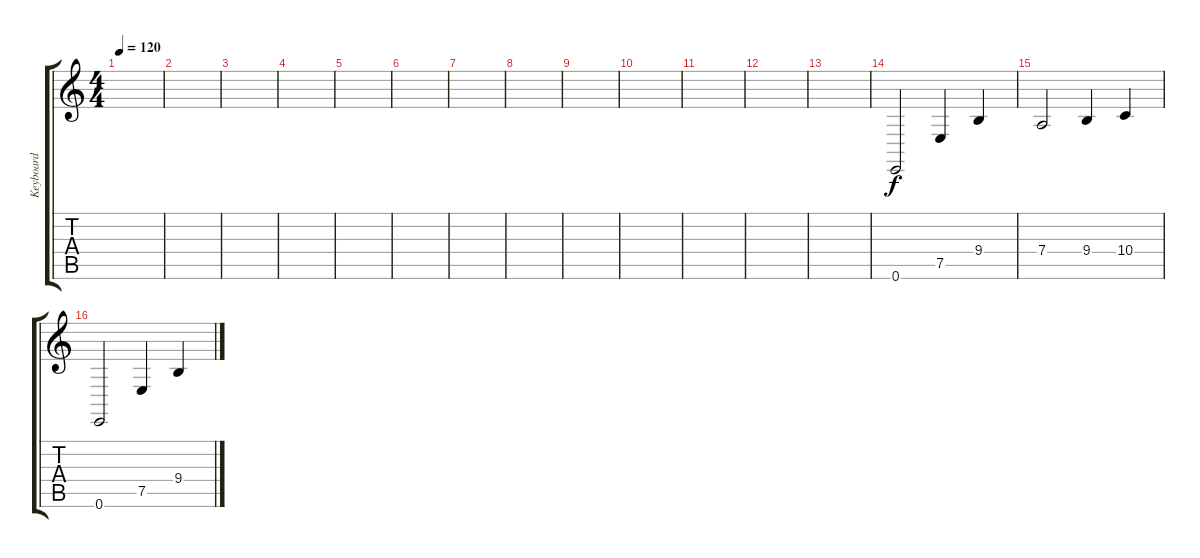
\track ("Keyboard" "Keyboard") {instrument stringensemble1}
\staff {score tabs}
\tuning (E4 B3 G3 D3 A2 E2) {hide}
\ts (4 4)
\tempo 120
\clef g2
\ks c
|
|
|
|
|
|
|
|
|
|
|
|
|
0.6.2 7.5.4 9.4.4 |
7.4.2 9.4.4 10.4.4 |
0.6.2 7.5.4 9.4.4
